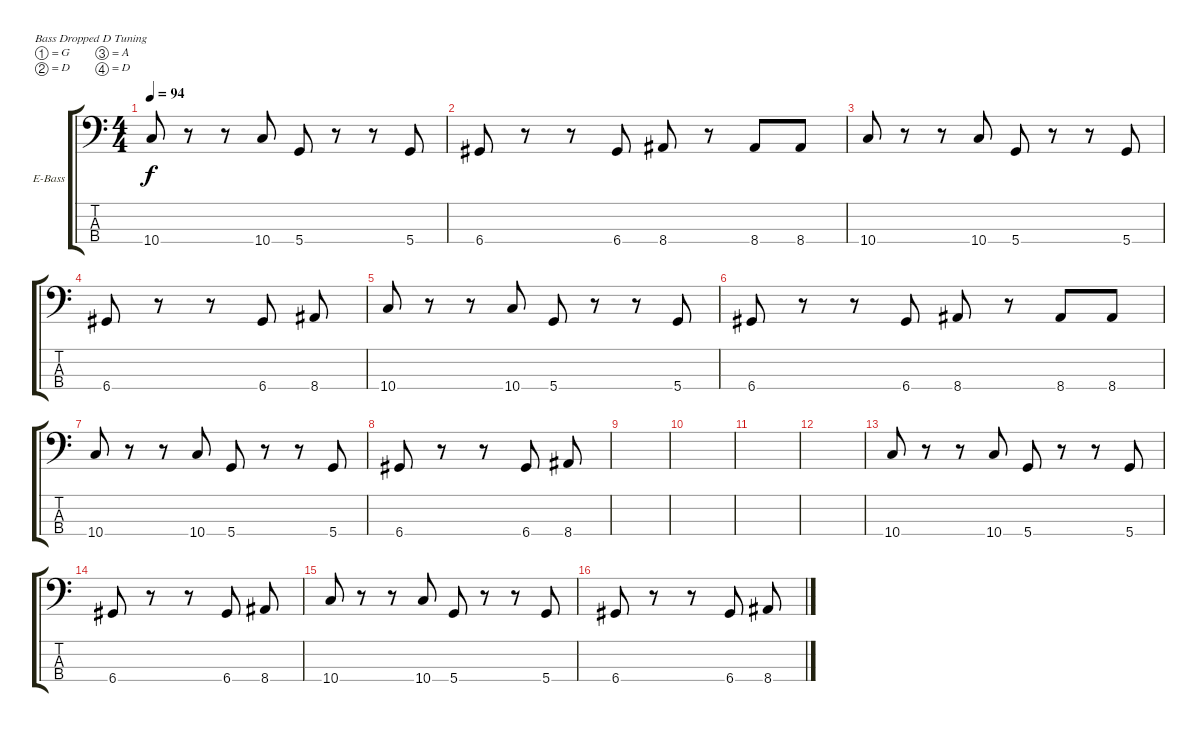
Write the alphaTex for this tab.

\defaultSystemsLayout 4
\bracketExtendMode groupsimilarinstruments
\firstSystemTrackNameOrientation horizontal
\otherSystemsTrackNameOrientation horizontal
\track ("Electric Bass" "E-Bass") {instrument electricbassfinger}
\staff {score tabs}
\tuning (G2 D2 A1 D1)
\ts (4 4)
\tempo 94
\clef f4
\scale
0.333333
\ks c
10.4.8{dy f} r.8 r.8 10.4.8 5.4.8 r.8 r.8 5.4.8 |
\scale
0.333333 6.4.8 r.8 r.8 6.4.8 8.4.8 r.8 8.4.8 8.4.8 |
\scale
0.333333 10.4.8 r.8 r.8 10.4.8 5.4.8 r.8 r.8 5.4.8 |
\scale
0.333333 6.4.8 r.8 r.8 6.4.8 8.4.8 |
\scale
0.333333 10.4.8 r.8 r.8 10.4.8 5.4.8 r.8 r.8 5.4.8 |
\scale
0.333333 6.4.8 r.8 r.8 6.4.8 8.4.8 r.8 8.4.8 8.4.8 |
\scale
0.333333 10.4.8 r.8 r.8 10.4.8 5.4.8 r.8 r.8 5.4.8 |
\scale
0.333333 6.4.8 r.8 r.8 6.4.8 8.4.8 |
\scale
0.333333 |
\scale
0.333333 |
\scale
0.333333 |
\scale
0.333333 |
\scale
0.333333 10.4.8 r.8 r.8 10.4.8 5.4.8 r.8 r.8 5.4.8 |
\scale
0.333333 6.4.8 r.8 r.8 6.4.8 8.4.8 |
\scale
0.333333 10.4.8 r.8 r.8 10.4.8 5.4.8 r.8 r.8 5.4.8 |
\scale
0.333333 6.4.8 r.8 r.8 6.4.8 8.4.8
